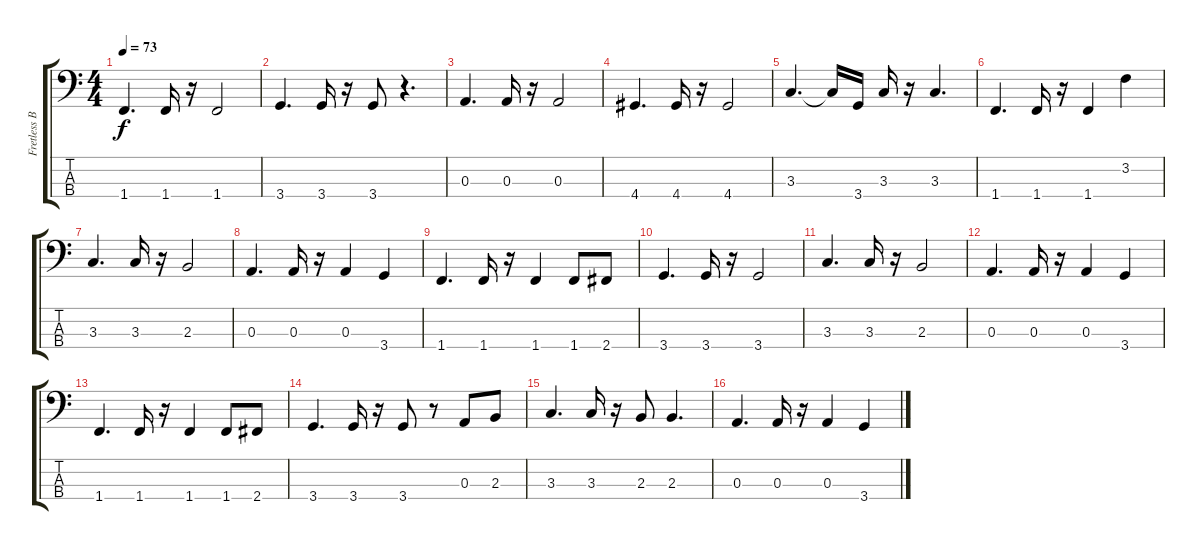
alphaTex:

\track ("Fretless Bass" "Fretless B") {instrument electricbasspick}
\staff {score tabs}
\tuning (G2 D2 A1 E1) {hide}
\ts (4 4)
\tempo 73
\clef f4
\ks c
1.4.4{d dy f} 1.4.16 r.16 1.4.2 |
3.4.4{d} 3.4.16 r.16 3.4.8 r.4{d} |
0.3.4{d} 0.3.16 r.16 0.3.2 |
4.4.4{d} 4.4.16 r.16 4.4.2 |
3.3.4{d} 3.3{t}.16 3.4.16 3.3.16 r.16 3.3.4{d} |
1.4.4{d} 1.4.16 r.16 1.4.4 3.2.4 |
3.3.4{d} 3.3.16 r.16 2.3.2 |
0.3.4{d} 0.3.16 r.16 0.3.4 3.4.4 |
1.4.4{d} 1.4.16 r.16 1.4.4 1.4.8 2.4.8 |
3.4.4{d} 3.4.16 r.16 3.4.2 |
3.3.4{d} 3.3.16 r.16 2.3.2 |
0.3.4{d} 0.3.16 r.16 0.3.4 3.4.4 |
1.4.4{d} 1.4.16 r.16 1.4.4 1.4.8 2.4.8 |
3.4.4{d} 3.4.16 r.16 3.4.8 r.8 0.3.8 2.3.8 |
3.3.4{d} 3.3.16 r.16 2.3.8 2.3.4{d} |
0.3.4{d} 0.3.16 r.16 0.3.4 3.4.4
